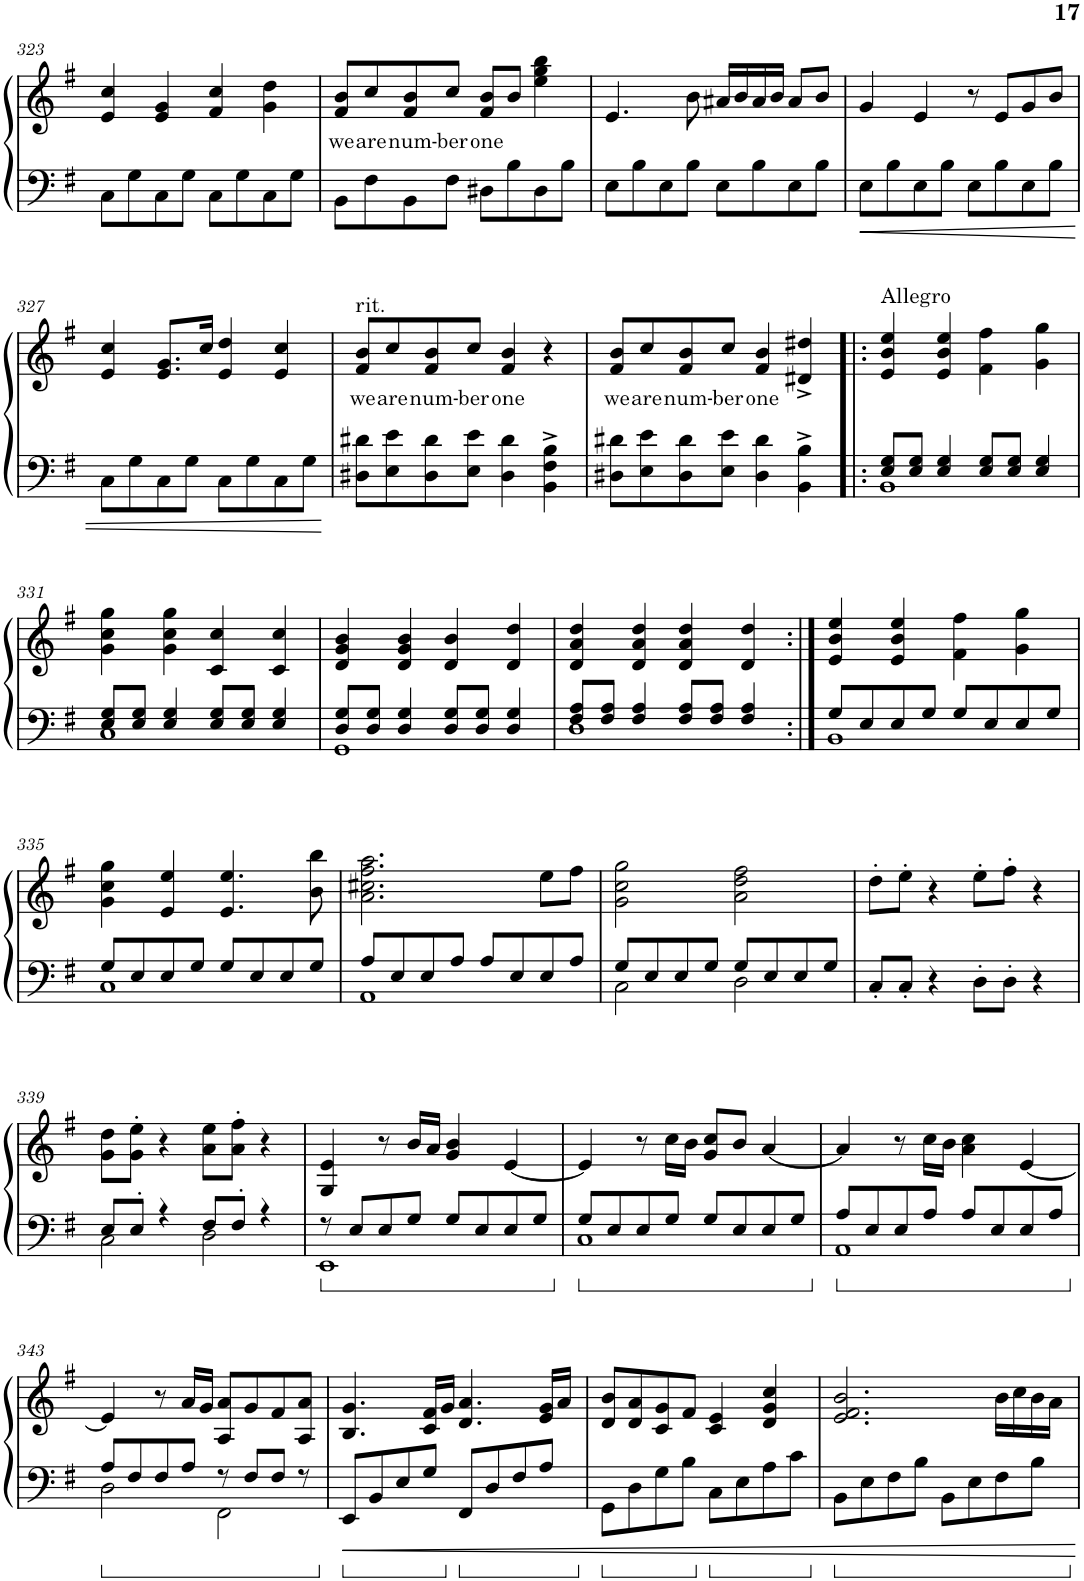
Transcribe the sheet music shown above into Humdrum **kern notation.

**kern	**kern	**text
*part1	*part1	*part1
*staff2	*staff1	*staff1
*I"Piano	*	*
*I'Pno.	*	*
!!LO:PB:g=z
*clefF4	*clefG2	*
*k[f#]	*k[f#]	*
*M4/4	*M4/4	*
=323	=323	=323
8C\L	4e/ 4cc/	.
8G\	.	.
8C\	4e/ 4g/	.
8G\J	.	.
8C\L	4f#/ 4cc/	.
8G\	.	.
8C\	4g\ 4dd\	.
8G\J	.	.
=324	=324	=324
!	!	!LO:LY:b
8BB\L	8f#/ 8b/L	we
!	!	!LO:LY:b
8F#\	8cc/	are
!	!	!LO:LY:b
8BB\	8f#/ 8b/	num-
!	!	!LO:LY:b
8F#\J	8cc/J	-ber
!	!	!LO:LY:b
8D#X\L	8f#/ 8b/L	one
8B\	8b/J	.
8D#\	4ee\ 4gg\ 4bb\	.
8B\J	.	.
=325	=325	=325
8E\L	4.e/	.
8B\	.	.
8E\	.	.
8B\J	8b\	.
8E\L	16a#X/LL	.
.	16b/	.
8B\	16a#/	.
.	16b/JJ	.
8E\	8a#/L	.
8B\J	8b/J	.
=326	=326	=326
8E\L	4g/	.
8B\	.	.
8E\	4e/	.
8B\J	.	.
8E\L	8r	.
8B\	8e/L	.
8E\	8g/	.
8B\J	8b/J	.
!!LO:LB:g=z
=327	=327	=327
8C\L	4e/ 4cc/	.
8G\	.	.
8C\	8.e/ 8.g/L	.
8G\J	.	.
.	16cc/Jk	.
8C\L	4e/ 4dd/	.
8G\	.	.
8C\	4e/ 4cc/	.
8G\J	.	.
=328	=328	=328
!	!LO:TX:a:t=rit.	!
!	!	!LO:LY:b
8D#X\ 8d#X\L	8f#/ 8b/L	we
!	!	!LO:LY:b
8E\ 8e\	8cc/	are
!	!	!LO:LY:b
8D#\ 8d#\	8f#/ 8b/	num-
!	!	!LO:LY:b
8E\ 8e\J	8cc/J	-ber
!	!	!LO:LY:b
4D#\ 4d#\	4f#/ 4b/	one
4BB\^ 4F#\^ 4B\^	4r	.
=329	=329	=329
!	!	!LO:LY:b
8D#X\ 8d#X\L	8f#/ 8b/L	we
!	!	!LO:LY:b
8E\ 8e\	8cc/	are
!	!	!LO:LY:b
8D#\ 8d#\	8f#/ 8b/	num-
!	!	!LO:LY:b
8E\ 8e\J	8cc/J	-ber
!	!	!LO:LY:b
4D#\ 4d#\	4f#/ 4b/	one
4BB\^ 4B\^	4d#X/^ 4dd#X/^	.
=330!|:	=330!|:	=330!|:
*^	*	*
!	!	!LO:TX:a:t=Allegro	!
8E/ 8G/L	1BB	4e/ 4b/ 4ee/	.
8E/ 8G/J	.	.	.
4E/ 4G/	.	4e/ 4b/ 4ee/	.
8E/ 8G/L	.	4f#\ 4ff#\	.
8E/ 8G/J	.	.	.
4E/ 4G/	.	4g\ 4gg\	.
!!LO:LB:g=z
=331	=331	=331	=331
8E/ 8G/L	1C	4g\ 4cc\ 4gg\	.
8E/ 8G/J	.	.	.
4E/ 4G/	.	4g\ 4cc\ 4gg\	.
8E/ 8G/L	.	4c/ 4cc/	.
8E/ 8G/J	.	.	.
4E/ 4G/	.	4c/ 4cc/	.
=332	=332	=332	=332
8D/ 8G/L	1GG	4d/ 4g/ 4b/	.
8D/ 8G/J	.	.	.
4D/ 4G/	.	4d/ 4g/ 4b/	.
8D/ 8G/L	.	4d/ 4b/	.
8D/ 8G/J	.	.	.
4D/ 4G/	.	4d/ 4dd/	.
=333	=333	=333	=333
8F#/ 8A/L	1D	4d/ 4a/ 4dd/	.
8F#/ 8A/J	.	.	.
4F#/ 4A/	.	4d/ 4a/ 4dd/	.
8F#/ 8A/L	.	4d/ 4a/ 4dd/	.
8F#/ 8A/J	.	.	.
4F#/ 4A/	.	4d/ 4dd/	.
=334:|!	=334:|!	=334:|!	=334:|!
8G/L	1BB	4e/ 4b/ 4ee/	.
8E/	.	.	.
8E/	.	4e/ 4b/ 4ee/	.
8G/J	.	.	.
8G/L	.	4f#\ 4ff#\	.
8E/	.	.	.
8E/	.	4g\ 4gg\	.
8G/J	.	.	.
!!LO:LB:g=z
=335	=335	=335	=335
8G/L	1C	4g\ 4cc\ 4gg\	.
8E/	.	.	.
8E/	.	4e/ 4ee/	.
8G/J	.	.	.
8G/L	.	4.e/ 4.ee/	.
8E/	.	.	.
8E/	.	.	.
8G/J	.	8b\ 8bb\	.
=336	=336	=336	=336
8A/L	1AA	2.a\ 2.cc#X\ 2.ff#\ 2.aa\	.
8E/	.	.	.
8E/	.	.	.
8A/J	.	.	.
8A/L	.	.	.
8E/	.	.	.
8E/	.	8ee\L	.
8A/J	.	8ff#\J	.
=337	=337	=337	=337
8G/L	2C\	2g\ 2cc\ 2gg\	.
8E/	.	.	.
8E/	.	.	.
8G/J	.	.	.
8G/L	2D\	2a\ 2dd\ 2ff#\	.
8E/	.	.	.
8E/	.	.	.
8G/J	.	.	.
*v	*v	*	*
=338	=338	=338
8C'/L	8dd'\L	.
8C'/J	8ee'\J	.
4r	4r	.
8D'\L	8ee'\L	.
8D'\J	8ff#'\J	.
4r	4r	.
!!LO:LB:g=z
=339	=339	=339
*^	*	*
8E/L	2C\	8g\ 8dd\L	.
8E'/J	.	8g\' 8ee\'J	.
4r	.	4r	.
8F#/L	2D\	8a\ 8ee\L	.
8F#'/J	.	8a\' 8ff#\'J	.
4r	.	4r	.
=340	=340	=340	=340
8r	1EE	4G/ 4e/	.
8E/L	.	.	.
8E/	.	8r	.
8G/J	.	16b/LL	.
.	.	16a/JJ	.
8G/L	.	4g/ 4b/	.
8E/	.	.	.
8E/	.	[4e/	.
8G/J	.	.	.
=341	=341	=341	=341
8G/L	1C	4e/]	.
8E/	.	.	.
8E/	.	8r	.
8G/J	.	16cc\LL	.
.	.	16b\JJ	.
8G/L	.	8g/ 8cc/L	.
8E/	.	8b/J	.
8E/	.	[4a/	.
8G/J	.	.	.
=342	=342	=342	=342
8A/L	1AA	4a/]	.
8E/	.	.	.
8E/	.	8r	.
8A/J	.	16cc\LL	.
.	.	16b\JJ	.
8A/L	.	4a\ 4cc\	.
8E/	.	.	.
8E/	.	[4e/	.
8A/J	.	.	.
!!LO:LB:g=z
=343	=343	=343	=343
8A/L	2D\	4e/]	.
8F#/	.	.	.
8F#/	.	8r	.
8A/J	.	16a/LL	.
.	.	16g/JJ	.
8r	2FF#\	8A/ 8a/L	.
8F#/L	.	8g/	.
8F#/J	.	8f#/	.
8r	.	8A/ 8a/J	.
*v	*v	*	*
=344	=344	=344
8EE/L	4.B/ 4.g/	.
8BB/	.	.
8E/	.	.
8G/J	16c/ 16f#/LL	.
.	16g/JJ	.
8FF#/L	4.d/ 4.a/	.
8D/	.	.
8F#/	.	.
8A/J	16e/ 16g/LL	.
.	16a/JJ	.
=345	=345	=345
8GG\L	8d/ 8b/L	.
8D\	8d/ 8a/	.
8G\	8c/ 8g/	.
8B\J	8f#/J	.
8C\L	4c/ 4e/	.
8E\	.	.
8A\	4d/ 4g/ 4cc/	.
8c\J	.	.
=346	=346	=346
8BB\L	2.e/ 2.f#/ 2.b/	.
8E\	.	.
8F#\	.	.
8B\J	.	.
8BB\L	.	.
8E\	.	.
8F#\	16b\LL	.
.	16cc\	.
8B\J	16b\	.
.	16a\JJ	.
=	=	=
*-	*-	*-
